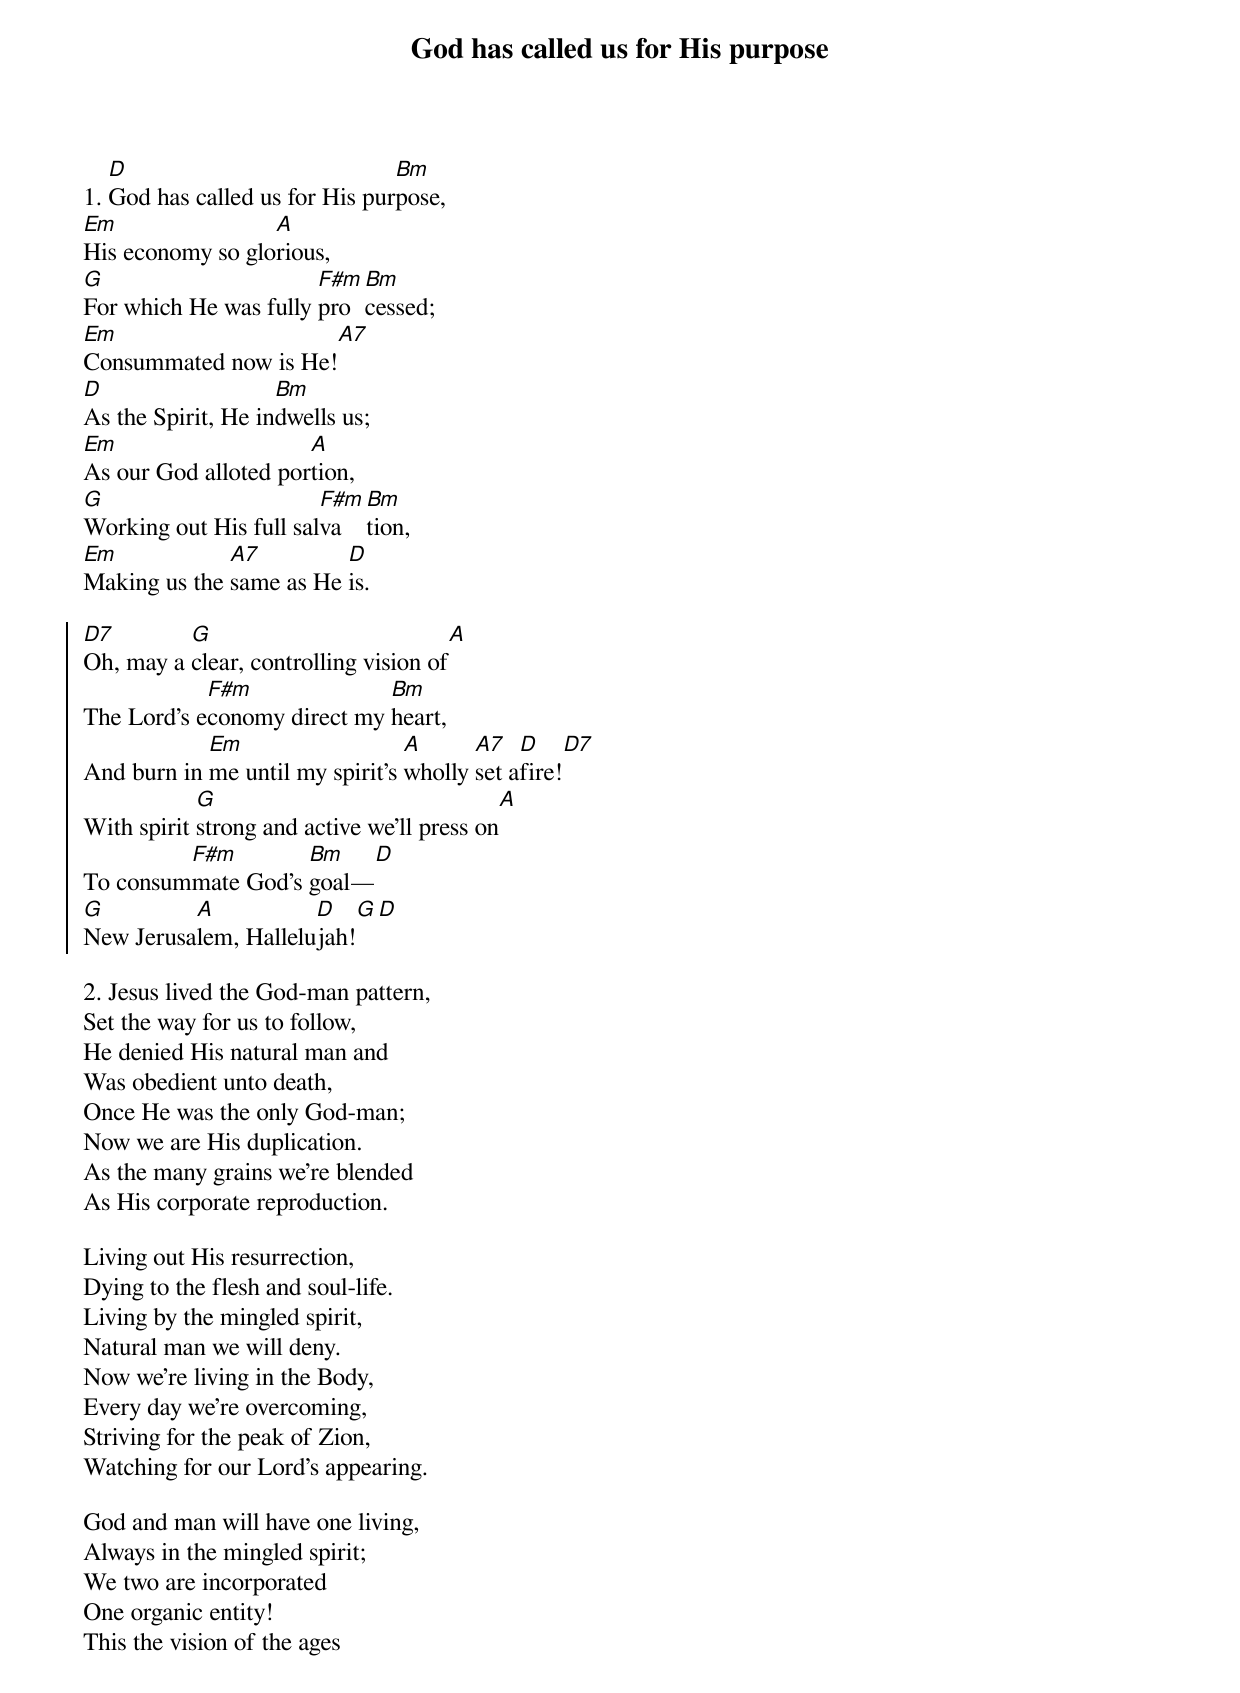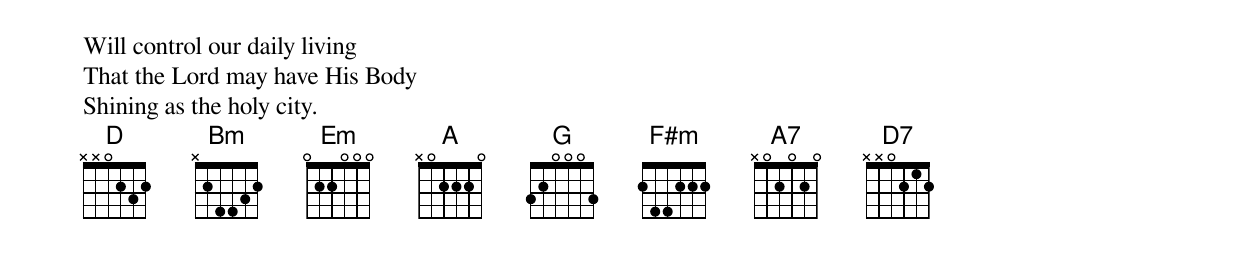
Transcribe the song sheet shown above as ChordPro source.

{t: God has called us for His purpose}

1. [D]God has called us for His pur[Bm]pose,
[Em]His economy so glo[A]rious,
[G]For which He was fully [F#m]pro[Bm]cessed;
[Em]Consummated now is He![A7]
[D]As the Spirit, He in[Bm]dwells us;
[Em]As our God alloted por[A]tion,
[G]Working out His full sal[F#m]va[Bm]tion,
[Em]Making us the [A7]same as He [D]is.

{soc}
[D7]Oh, may a [G]clear, controlling vision of[A]
The Lord's e[F#m]conomy direct my [Bm]heart,
And burn in [Em]me until my spirit's [A]wholly [A7]set a[D]fire![D7]
With spirit [G]strong and active we'll press on[A]
To consum[F#m]mate God's [Bm]goal—[D]
[G]New Jerusa[A]lem, Hallelu[D]jah![G][D]
{eoc}

2. Jesus lived the God-man pattern,
Set the way for us to follow,
He denied His natural man and
Was obedient unto death,
Once He was the only God-man;
Now we are His duplication.
As the many grains we're blended
As His corporate reproduction.

Living out His resurrection,
Dying to the flesh and soul-life.
Living by the mingled spirit,
Natural man we will deny.
Now we're living in the Body,
Every day we're overcoming,
Striving for the peak of Zion,
Watching for our Lord's appearing.

God and man will have one living,
Always in the mingled spirit;
We two are incorporated
One organic entity!
This the vision of the ages
Will control our daily living
That the Lord may have His Body
Shining as the holy city.
